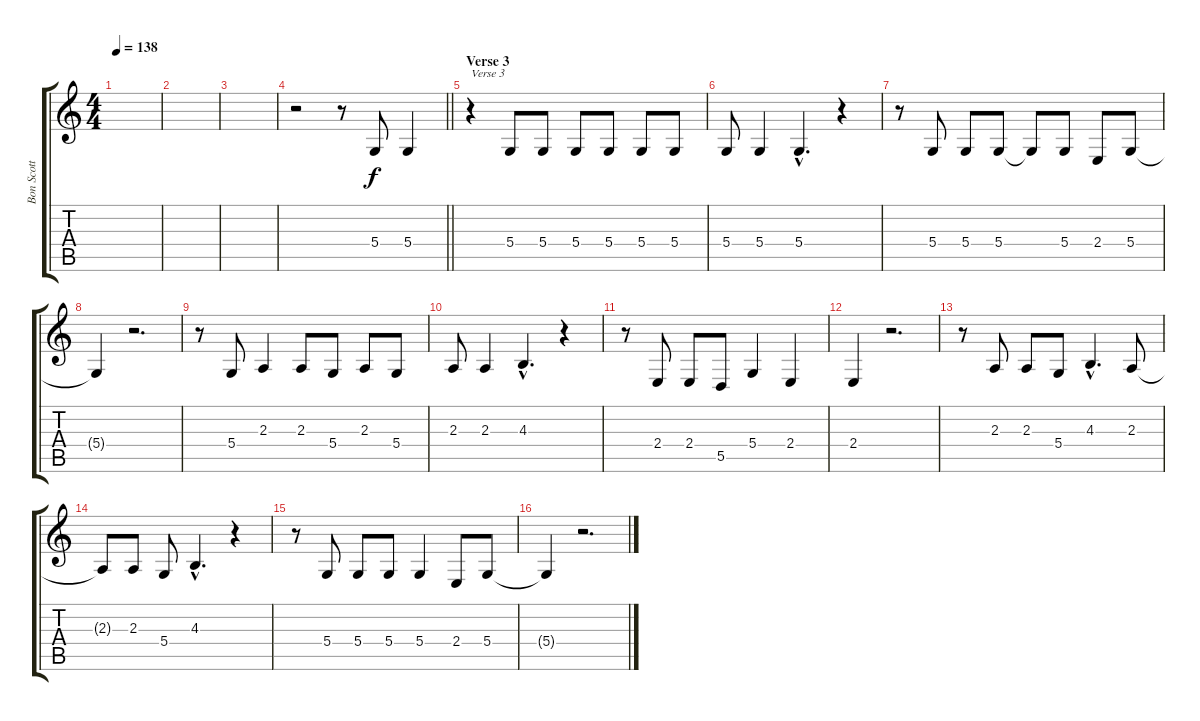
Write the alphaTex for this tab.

\track ("Bon Scott" "Bon Scott") {instrument harmonica}
\staff {score tabs}
\tuning (E4 B3 G3 D3 A2 E2) {hide}
\ts (4 4)
\tempo 138
\clef g2
\ks c
|
|
|
\barLineRight lightlight
r.2 r.8 5.4.8 5.4.4 |
\section ("" "Verse 3")
r.4{txt "Verse 3"} 5.4.8 5.4.8 5.4.8 5.4.8 5.4.8 5.4.8 |
5.4.8 5.4.4 5.4{hac}.4{d} r.4 |
r.8 5.4.8 5.4.8 5.4.8 5.4{t}.8 5.4.8 2.4.8 5.4.8 |
5.4{t}.4 r.2{d} |
r.8 5.4.8 2.3.4 2.3.8 5.4.8 2.3.8 5.4.8 |
2.3.8 2.3.4 4.3{hac}.4{d} r.4 |
r.8 2.4.8 2.4.8 5.5.8 5.4.4 2.4.4 |
2.4.4 r.2{d} |
r.8 2.3.8 2.3.8 5.4.8 4.3{hac}.4{d} 2.3.8 |
2.3{t}.8 2.3.8 5.4.8 4.3{hac}.4{d} r.4 |
r.8 5.4.8 5.4.8 5.4.8 5.4.4 2.4.8 5.4.8 |
5.4{t}.4 r.2{d}
